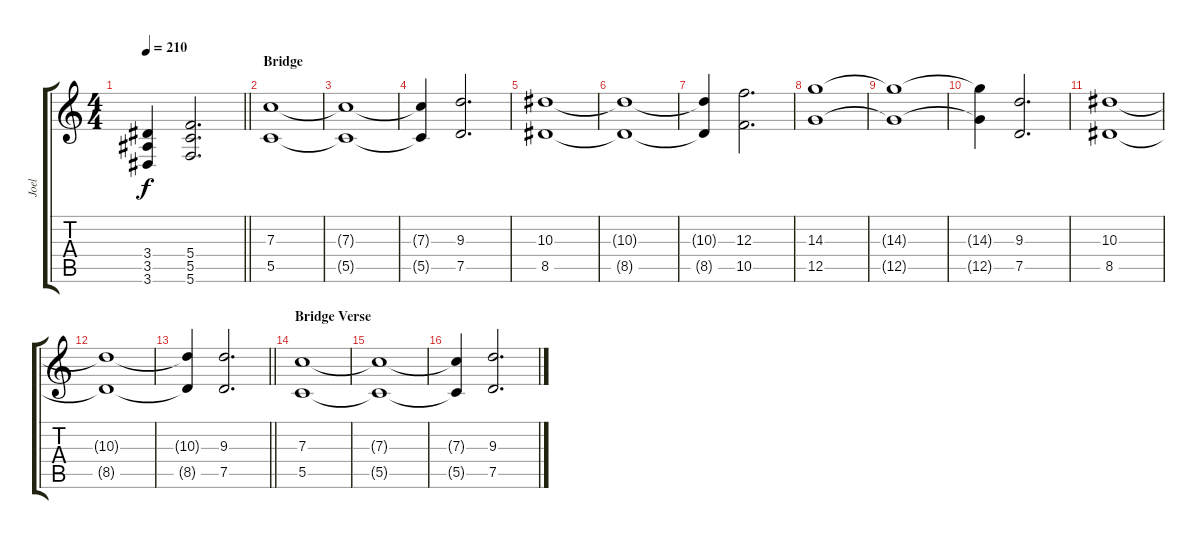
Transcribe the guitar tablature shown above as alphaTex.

\track ("Joel" "Joel") {instrument distortionguitar}
\staff {score tabs}
\tuning (D4 A3 F3 C3 G2 C2) {hide}
\ts (4 4)
\tempo 210
\clef g2
\barLineRight lightlight
\ks c
(3.4{t} 3.5{t} 3.6{t}).4{dy f} (5.4 5.5 5.6).2{d} |
\section ("" "Bridge")
(7.3 5.5).1 |
(7.3{t} 5.5{t}).1 |
(7.3{t} 5.5{t}).4 (9.3 7.5).2{d} |
(10.3 8.5).1 |
(10.3{t} 8.5{t}).1 |
(10.3{t} 8.5{t}).4 (12.3 10.5).2{d} |
(14.3 12.5).1 |
(14.3{t} 12.5{t}).1 |
(14.3{t} 12.5{t}).4 (9.3 7.5).2{d} |
(10.3 8.5).1 |
(10.3{t} 8.5{t}).1 |
\barLineRight lightlight
(10.3{t} 8.5{t}).4 (9.3 7.5).2{d} |
\section ("" "Bridge Verse")
(7.3 5.5).1 |
(7.3{t} 5.5{t}).1 |
(7.3{t} 5.5{t}).4 (9.3 7.5).2{d}
